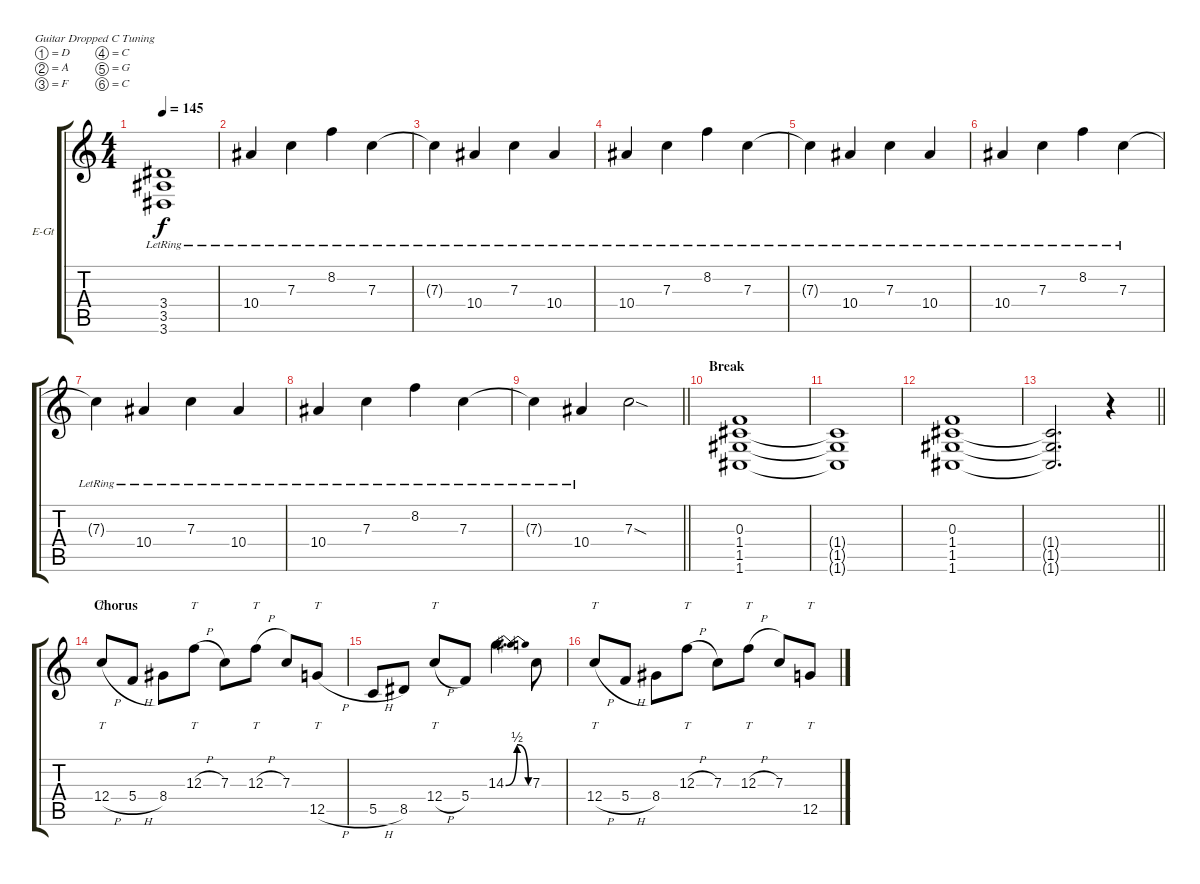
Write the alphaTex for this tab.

\bracketExtendMode groupsimilarinstruments
\firstSystemTrackNameOrientation horizontal
\otherSystemsTrackNameOrientation horizontal
\track ("Alex" "E-Gt") {instrument overdrivenguitar}
\staff {score tabs}
\tuning (D4 A3 F3 C3 G2 C2)
\ts (4 4)
\tempo 145
\clef g2
\ks c
(3.4{lr t} 3.5{lr t} 3.6{lr t}).1{dy f} |
10.4{lr}.4 7.3{lr}.4 8.2{lr}.4 7.3{lr}.4 |
7.3{lr t}.4 10.4{lr}.4 7.3{lr}.4 10.4{lr}.4 |
10.4{lr}.4 7.3{lr}.4 8.2{lr}.4 7.3{lr}.4 |
7.3{lr t}.4 10.4{lr}.4 7.3{lr}.4 10.4{lr}.4 |
10.4{lr}.4 7.3{lr}.4 8.2{lr}.4 7.3{lr}.4 |
7.3{lr t}.4 10.4{lr}.4 7.3{lr}.4 10.4{lr}.4 |
10.4{lr}.4 7.3{lr}.4 8.2{lr}.4 7.3{lr}.4 |
\barLineRight lightlight
7.3{lr t}.4 10.4{lr}.4 7.3{sod}.2 |
\section ("" "Break")
(1.4 1.5 1.6 0.3).1 |
(1.4{t} 1.5{t} 1.6{t}).1 |
(1.4 1.5 1.6 0.3).1 |
\barLineRight lightlight
(1.4{t} 1.5{t} 1.6{t}).2{d} r.4 |
\section ("" "Chorus")
12.4{h}.8{tt} 5.4{h}.8 8.4.8 12.3{h}.8{tt} 7.3.8 12.3{h}.8{tt} 7.3.8 12.5{h}.8{tt} |
5.5{h}.8 8.5.8 12.4{h}.8{tt} 5.4.8 14.3{be (bendrelease 0 0 30 2 30 2 60 0)}.4{d} 7.3.8 |
12.4{h}.8{tt} 5.4{h}.8 8.4.8 12.3{h}.8{tt} 7.3.8 12.3{h}.8{tt} 7.3.8 12.5{h}.8{tt}
